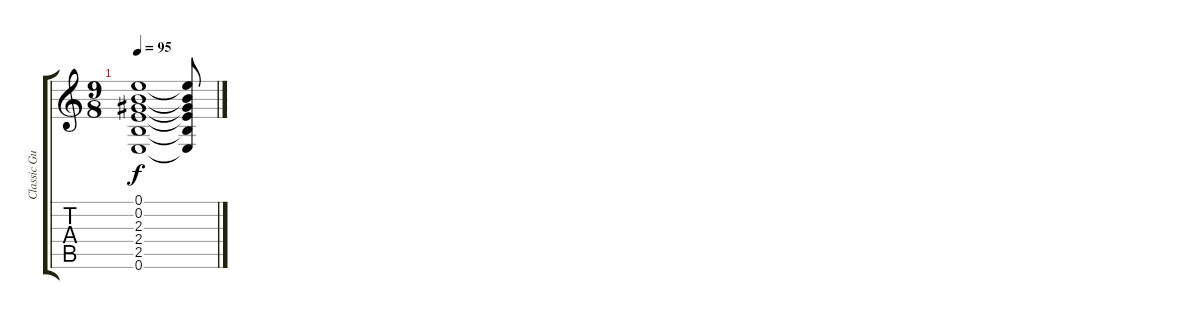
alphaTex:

\track ("Classic Guitar" "Classic Gu") {instrument acousticguitarnylon}
\staff {score tabs}
\tuning (E4 B3 Gb3 D3 A2 E2) {hide}
\ts (9 8)
\tempo 95
\clef g2
\ks c
(0.1 0.2 2.3 2.4 2.5 0.6).1{dy f} (0.1{t} 0.2{t} 2.3{t} 2.4{t} 2.5{t} 0.6{t}).8
